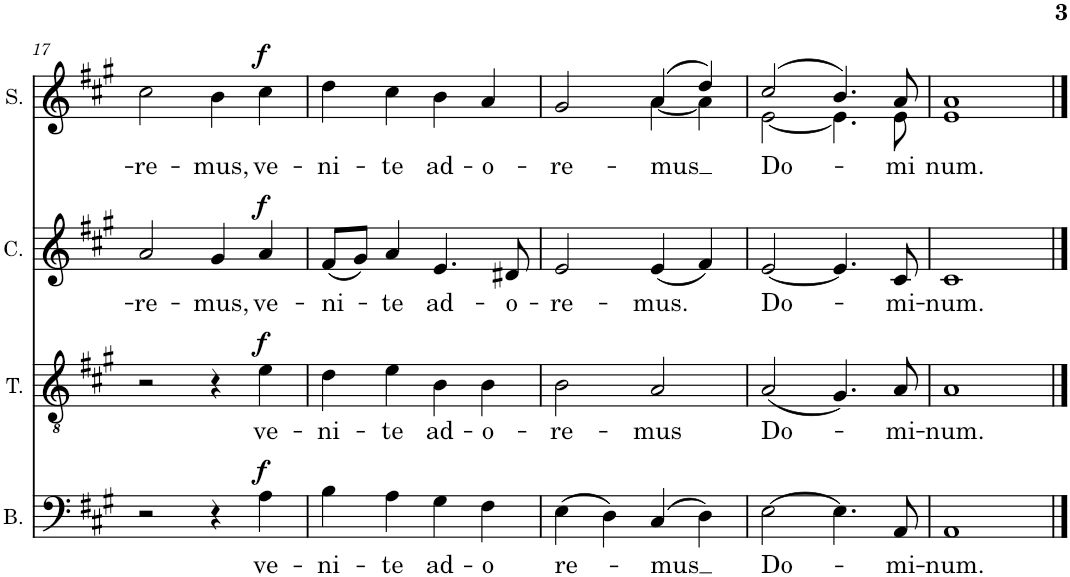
**kern	**text	**dynam	**kern	**text	**dynam	**kern	**text	**dynam	**kern	**text	**dynam
*part4	*part4	*part4	*part3	*part3	*part3	*part2	*part2	*part2	*part1	*part1	*part1
*staff4	*staff4	*staff4	*staff3	*staff3	*staff3	*staff2	*staff2	*staff2	*staff1	*staff1	*staff1
*I"Bass	*	*	*I"Tenor	*	*	*I"Contralto	*	*	*I"Sopran	*	*
*I'B.	*	*	*I'T.	*	*	*I'C.	*	*	*I'S.	*	*
!!LO:PB:g=z
*clefF4	*	*	*clefGv2	*	*	*clefG2	*	*	*clefG2	*	*
*k[f#c#g#]	*	*	*k[f#c#g#]	*	*	*k[f#c#g#]	*	*	*k[f#c#g#]	*	*
*M4/4	*	*	*M4/4	*	*	*M4/4	*	*	*M4/4	*	*
=17	=17	=17	=17	=17	=17	=17	=17	=17	=17	=17	=17
!	!	!	!	!	!	!	!LO:LY:b	!	!	!LO:LY:b	!
2r	.	.	2r	.	.	2a/	-re-	.	2cc#\	-re-	.
!	!	!	!	!	!	!	!LO:LY:b	!	!	!LO:LY:b	!
4r	.	.	4r	.	.	4g#/	-mus,	.	4b\	-mus,	.
!	!LO:LY:b	!LO:DY:a	!	!LO:LY:b	!LO:DY:a	!	!LO:LY:b	!LO:DY:a	!	!LO:LY:b	!LO:DY:a
4A\	-ve-	f	4e\	ve-	f	4a/	ve-	f	4cc#\	ve-	f
=18	=18	=18	=18	=18	=18	=18	=18	=18	=18	=18	=18
!	!LO:LY:b	!	!	!LO:LY:b	!	!	!LO:LY:b	!	!	!LO:LY:b	!
4B\	-ni-	.	4d\	ni-	.	(8f#/L	ni-	.	4dd\	-ni-	.
.	.	.	.	.	.	8g#/J)	.	.	.	.	.
!	!LO:LY:b	!	!	!LO:LY:b	!	!	!LO:LY:b	!	!	!LO:LY:b	!
4A\	-te	.	4e\	-te	.	4a/	-te	.	4cc#\	-te	.
!	!LO:LY:b	!	!	!LO:LY:b	!	!	!LO:LY:b	!	!	!LO:LY:b	!
4G#\	ad-	.	4B\	ad-	.	4.e/	ad-	.	4b\	ad-	.
!	!LO:LY:b	!	!	!LO:LY:b	!	!	!	!	!	!LO:LY:b	!
4F#\	-o	.	4B\	-o-	.	.	.	.	4a/	-o-	.
!	!	!	!	!	!	!	!LO:LY:b	!	!	!	!
.	.	.	.	.	.	8d#X/	-o-	.	.	.	.
=19	=19	=19	=19	=19	=19	=19	=19	=19	=19	=19	=19
!	!LO:LY:b	!	!	!LO:LY:b	!	!	!LO:LY:b	!	!	!LO:LY:b	!
*	*	*	*	*	*	*	*	*	*^	*	*
(4E\	re-	.	2B\	-re-	.	2e/	-re-	.	2g#/	2ryy	-re-	.
4D\)	.	.	.	.	.	.	.	.	.	.	.	.
!	!LO:LY:b	!	!	!LO:LY:b	!	!	!LO:LY:b	!	!	!	!LO:LY:b	!
(4C#/	-mus	.	2A/	-mus	.	(4e/	-mus.	.	(4a/	[4a\	-mus	.
4D\)	.	.	.	.	.	4f#/)	.	.	4dd/)	4a\]	.	.
=20	=20	=20	=20	=20	=20	=20	=20	=20	=20	=20	=20	=20
!	!LO:LY:b	!	!	!LO:LY:b	!	!	!LO:LY:b	!	!	!	!LO:LY:b	!
[2E\	Do-	.	(2A/	Do-	.	[2e/	Do-	.	(2cc#/	[2e\	Do-	.
4.E\]	.	.	4.G#/)	.	.	4.e/]	.	.	4.b/)	4.e\]	.	.
!	!LO:LY:b	!	!	!LO:LY:b	!	!	!LO:LY:b	!	!	!	!LO:LY:b	!
8AA/	-mi-	.	8A/	-mi-	.	8c#/	-mi-	.	8a/	8e\	-mi-	.
=21	=21	=21	=21	=21	=21	=21	=21	=21	=21	=21	=21	=21
!	!LO:LY:b	!	!	!LO:LY:b	!	!	!LO:LY:b	!	!	!	!LO:LY:b	!
1AA	-num.	.	1A	-num.	.	1c#	-num.	.	1a	1e	num.	.
*	*	*	*	*	*	*	*	*	*v	*v	*	*
==	==	==	==	==	==	==	==	==	==	==	==
*-	*-	*-	*-	*-	*-	*-	*-	*-	*-	*-	*-
